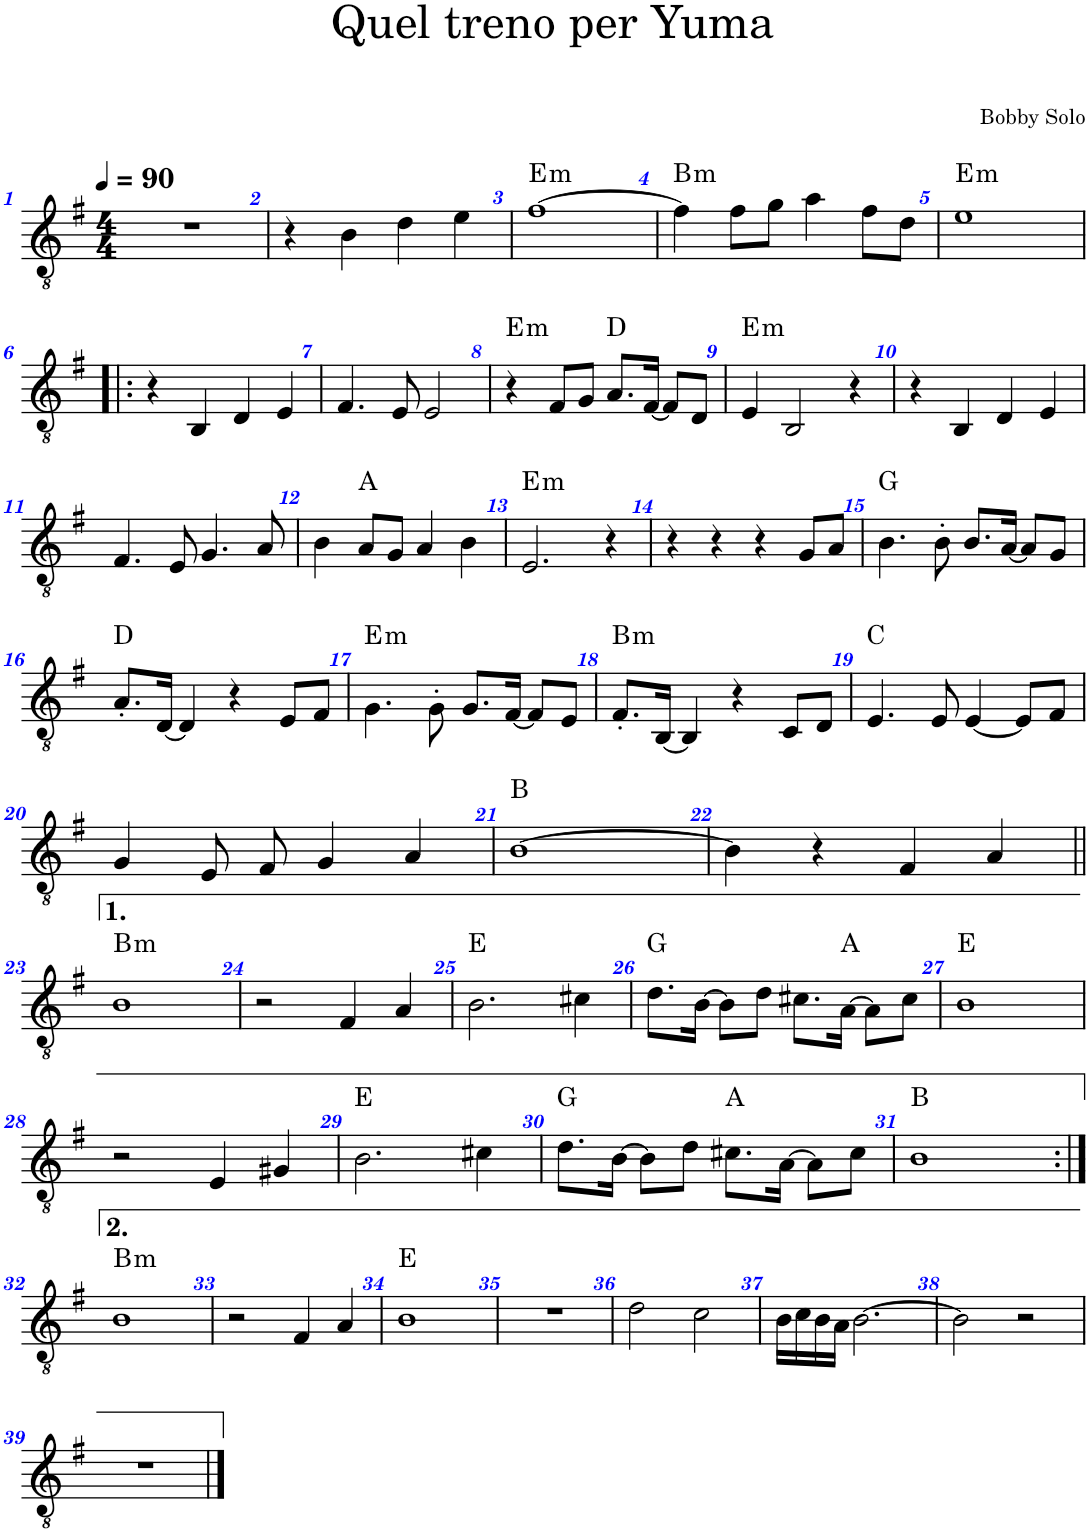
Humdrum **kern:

**kern	**harte
*part1	*part1
*staff1	*
*I"Chitarra elettrica	*
*clefGv2	*
*k[f#]	*
*M4/4	*
*MM90	*
=1	=1
1r	.
=2	=2
4r	.
4B\	.
4d\	.
4e\	.
=3	=3
!	!LO:H:kt=m
[1f#	E:min
=4	=4
!	!LO:H:kt=m
4f#\]	B:min
8f#\L	.
8g\J	.
4a\	.
8f#\L	.
8d\J	.
=5	=5
!	!LO:H:kt=m
1e	E:min
!!LO:LB:g=z
=6!|:	=6!|:
4r	.
4BB/	.
4D/	.
4E/	.
=7	=7
4.F#/	.
8E/	.
2E/	.
=8	=8
!	!LO:H:kt=m
4r	E:min
8F#/L	.
8G/J	.
8.A/L	D:maj
[<16F#/Jk	.
8F#/L]	.
8D/J	.
=9	=9
!	!LO:H:kt=m
4E/	E:min
2BB/	.
4r	.
=10	=10
4r	.
4BB/	.
4D/	.
4E/	.
!!LO:LB:g=z
=11	=11
4.F#/	.
8E/	.
4.G/	.
8A/	.
=12	=12
4B\	.
8A/L	A:maj
8G/J	.
4A/	.
4B\	.
=13	=13
!	!LO:H:kt=m
2.E/	E:min
4r	.
=14	=14
4r	.
4r	.
4r	.
8G/L	.
8A/J	.
=15	=15
4.B\	G:maj
8B'\	.
8.B/L	.
[16A/Jk	.
8A/L]	.
8G/J	.
!!LO:LB:g=z
=16	=16
8.A'/L	D:maj
[16D/Jk	.
4D/]	.
4r	.
8E/L	.
8F#/J	.
=17	=17
!	!LO:H:kt=m
4.G\	E:min
8G'\	.
8.G/L	.
[16F#/Jk	.
8F#/L]	.
8E/J	.
=18	=18
!	!LO:H:kt=m
8.F#'/L	B:min
[16BB/Jk	.
4BB/]	.
4r	.
8C/L	.
8D/J	.
=19	=19
4.E/	C:maj
8E/	.
[4E/	.
8E/L]	.
8F#/J	.
!!LO:LB:g=z
=20	=20
4G/	.
8E/	.
8F#/	.
4G/	.
4A/	.
=21	=21
[>1B	B:maj
=22	=22
4B\]	.
4r	.
4F#/	.
4A/	.
!!LO:LB:g=z
=23||	=23||
!	!LO:H:kt=m
1B	B:min
=24	=24
2r	.
4F#/	.
4A/	.
=25	=25
2.B\	E:maj
4c#X\	.
=26	=26
8.d\L	G:maj
[16B\Jk	.
8B\L]	.
8d\J	.
8.c#X\L	.
[16A\Jk	A:maj
8A\L]	.
8c#\J	.
=27	=27
1B	E:maj
!!LO:LB:g=z
=28	=28
2r	.
4E/	.
4G#X/	.
=29	=29
2.B\	E:maj
4c#X\	.
=30	=30
8.d\L	G:maj
[16B\Jk	.
8B\L]	.
8d\J	.
8.c#X\L	A:maj
[16A\Jk	.
8A\L]	.
8c#\J	.
=31	=31
1B	B:maj
!!LO:LB:g=z
=32:|!	=32:|!
!	!LO:H:kt=m
1B	B:min
=33	=33
2r	.
4F#/	.
4A/	.
=34	=34
1B	E:maj
=35	=35
1r	.
=36	=36
2d\	.
2c\	.
=37	=37
16B\LL	.
16c\	.
16B\	.
16A\JJ	.
[>2.B\	.
=38	=38
2B\]	.
2r	.
!!LO:LB:g=z
=39	=39
1r	.
==	==
*-	*-
